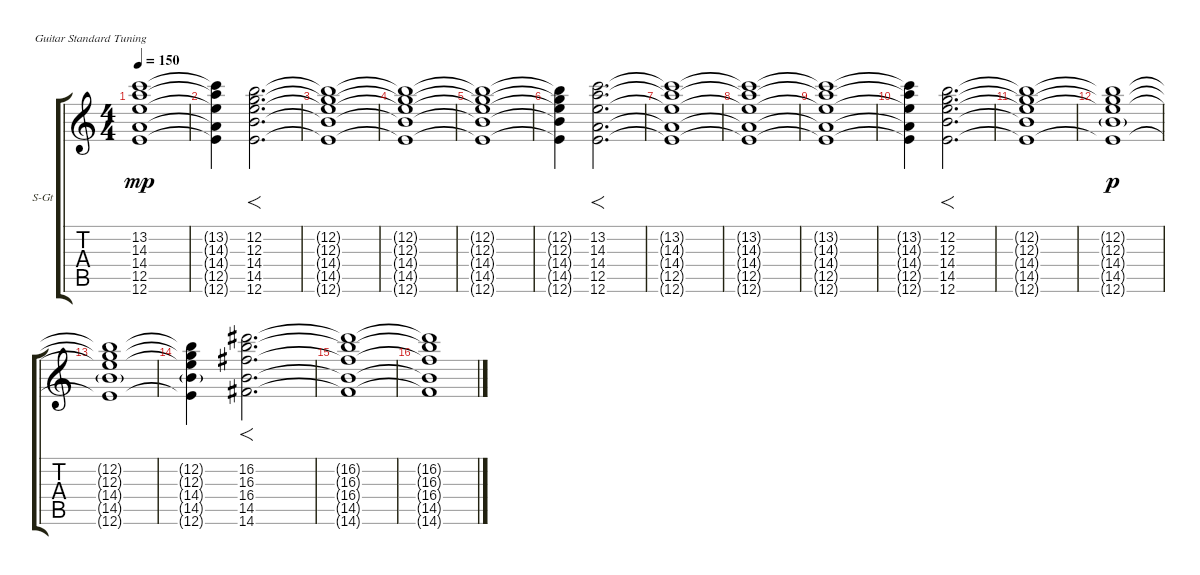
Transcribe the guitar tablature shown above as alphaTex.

\defaultSystemsLayout 4
\bracketExtendMode groupsimilarinstruments
\firstSystemTrackNameOrientation horizontal
\otherSystemsTrackNameOrientation horizontal
\track ("А. Андреев (Клавиши)" "S-Gt") {instrument acousticguitarsteel}
\staff {score tabs}
\tuning (E4 B3 G3 D3 A2 E2)
\ts (4 4)
\tempo 150
\clef g2
\ks c
(13.2{t} 14.3{t} 14.4{t} 12.5{t} 12.6{t}).1{dy mp} |
(13.2{t} 14.3{t} 14.4{t} 12.5{t} 12.6{t}).4 (12.6 14.5 14.4 12.3 12.2).2{f d} |
(12.6{t} 14.5{t} 14.4{t} 12.3{t} 12.2{t}).1 |
(12.6{t} 14.5{t} 14.4{t} 12.3{t} 12.2{t}).1 |
(12.6{t} 14.5{t} 14.4{t} 12.3{t} 12.2{t}).1 |
(12.6{t} 14.5{t} 14.4{t} 12.3{t} 12.2{t}).4 (13.2 14.3 14.4 12.5 12.6).2{f d} |
(13.2{t} 14.3{t} 14.4{t} 12.5{t} 12.6{t}).1 |
(13.2{t} 14.3{t} 14.4{t} 12.5{t} 12.6{t}).1 |
(13.2{t} 14.3{t} 14.4{t} 12.5{t} 12.6{t}).1 |
(13.2{t} 14.3{t} 14.4{t} 12.5{t} 12.6{t}).4 (12.6 14.5 14.4 12.3 12.2).2{f d} |
(12.6{t} 14.5{t} 14.4{t} 12.3{t} 12.2{t}).1 |
(12.6{t} 14.5{g} 14.4{t} 12.3{t} 12.2{t}).1{dy p} |
(12.6{t} 14.5{g} 14.4{t} 12.3{t} 12.2{t}).1 |
(12.6{t} 14.5{g} 14.4{t} 12.3{t} 12.2{t}).4 (16.2 16.3 16.4 14.5 14.6).2{f d} |
(16.2{t} 16.3{t} 16.4{t} 14.5{t} 14.6{t}).1 |
(16.2{t} 16.3{t} 16.4{t} 14.5{t} 14.6{t}).1
